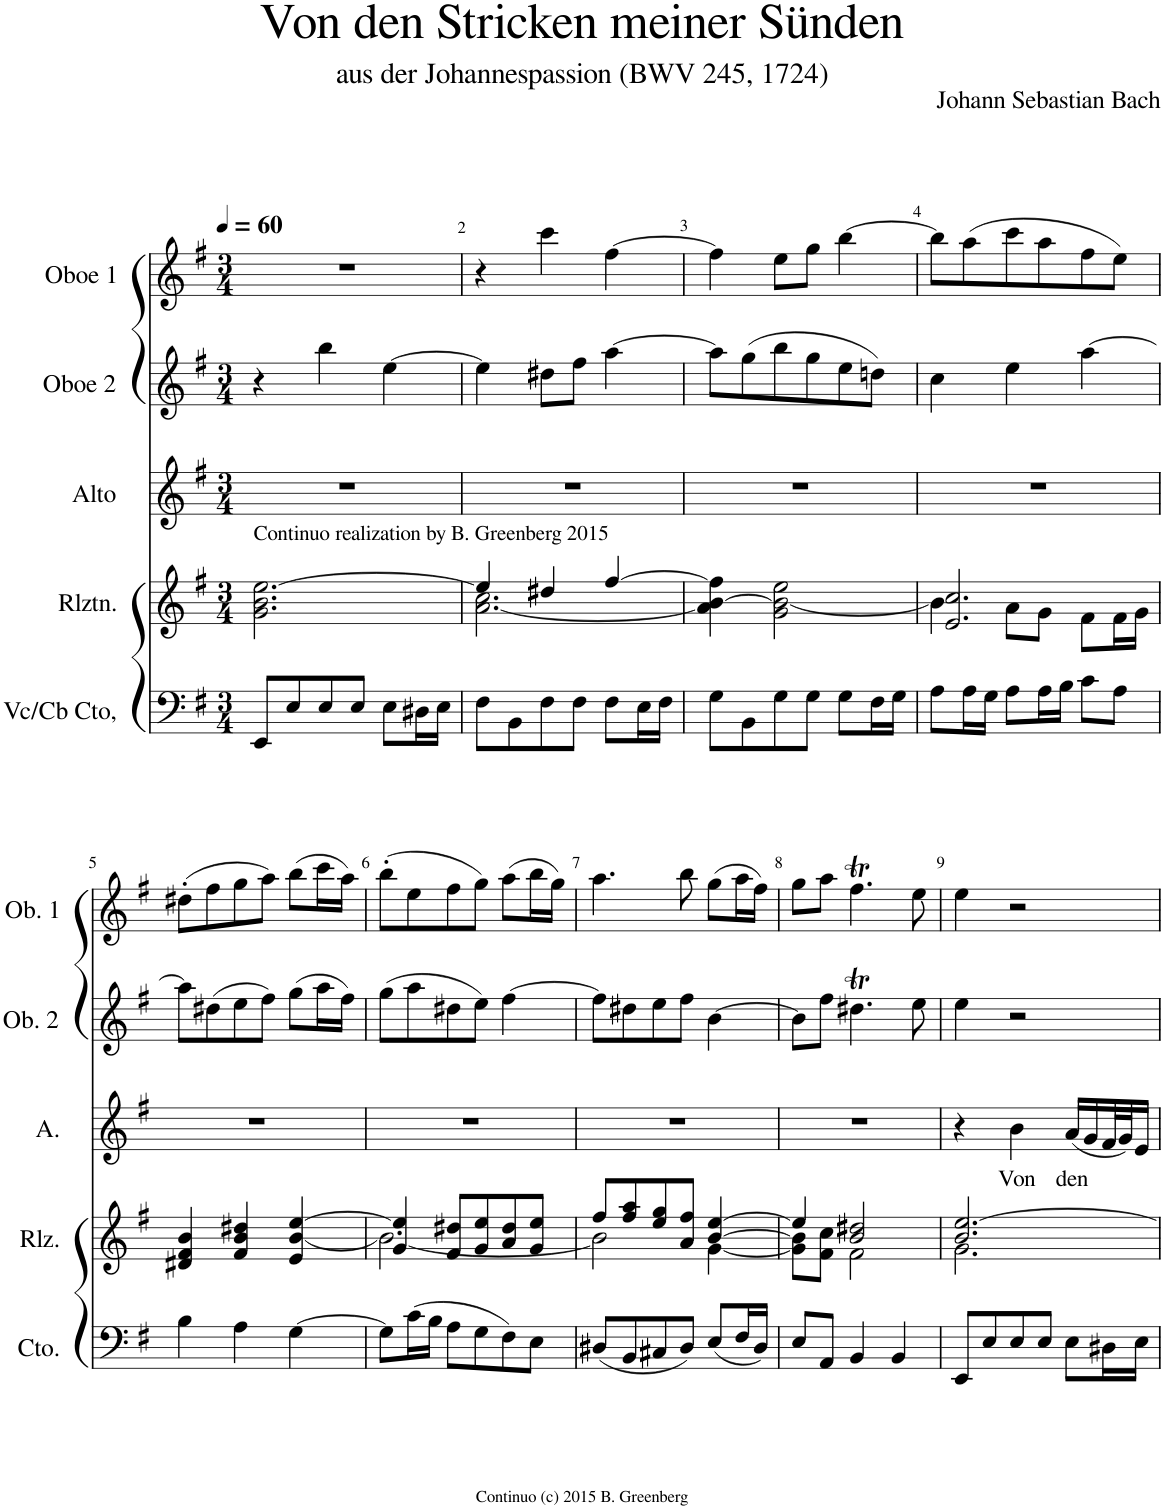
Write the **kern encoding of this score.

**kern	**kern	**kern	**text	**kern	**kern
*part5	*part4	*part3	*part3	*part2	*part1
*staff5	*staff4	*staff3	*staff3	*staff2	*staff1
*I"Vc/Cb Cto,	*I"Rlztn.	*I"Alto	*	*I"Oboe 2	*I"Oboe 1
*I'Cto.	*I'Rlz.	*I'A.	*	*I'Ob. 2	*I'Ob. 1
*clefF4	*clefG2	*clefG2	*	*clefG2	*clefG2
*k[f#]	*k[f#]	*k[f#]	*	*k[f#]	*k[f#]
*M3/4	*M3/4	*M3/4	*	*M3/4	*M3/4
*MM60	*MM60	*MM60	*	*MM60	*MM60
=1	=1	=1	=1	=1	=1
!	!LO:TX:a:t=Continuo realization by B. Greenberg 2015	!	!	!	!
8EE/L	2.g\ 2.b\ [2.ee\	2.r	.	4r	2.r
8E/	.	.	.	.	.
8E/	.	.	.	4bb\	.
8E/J	.	.	.	.	.
8E\L	.	.	.	[4ee\	.
16D#X\L	.	.	.	.	.
16E\JJ	.	.	.	.	.
=2	=2	=2	=2	=2	=2
*	*^	*	*	*	*
8F#\L	4ee/]	[2.a\ 2.cc\	2.r	.	4ee\]	4r
8BB\	.	.	.	.	.	.
8F#\	4dd#X/	.	.	.	8dd#X\L	4ccc\
8F#\J	.	.	.	.	8ff#\J	.
8F#\L	[4ff#/	.	.	.	[4aa\	[4ff#\
16E\L	.	.	.	.	.	.
16F#\JJ	.	.	.	.	.	.
*	*v	*v	*	*	*	*
=3	=3	=3	=3	=3	=3
8G\L	4a\] [4b\ 4ff#\]	2.r	.	8aa\L]	4ff#\]
8BB\	.	.	.	(8gg\	.
8G\	2g\ 2b\_ 2ee\	.	.	8bb\	8ee\L
8G\J	.	.	.	8gg\	8gg\J
8G\L	.	.	.	8ee\	[4bb\
16F#\L	.	.	.	8ddn\J)	.
16G\JJ	.	.	.	.	.
=4	=4	=4	=4	=4	=4
*	*^	*	*	*	*
8A\L	2.e/ 2.cc/	4b\]	2.r	.	4cc\	8bb\L]
16A\L	.	.	.	.	.	(8aa\
16G\JJ	.	.	.	.	.	.
8A\L	.	8a\L	.	.	4ee\	8ccc\
16A\L	.	8g\J	.	.	.	8aa\
16B\JJ	.	.	.	.	.	.
8c\L	.	8f#\L	.	.	[4aa\	8ff#\
8A\J	.	16f#\L	.	.	.	8ee\J)
.	.	16g\JJ	.	.	.	.
*	*v	*v	*	*	*	*
!!LO:LB:g=z
=5	=5	=5	=5	=5	=5
4B\	4d#X/ 4f#/ 4b/	2.r	.	8aa\L]	(8dd#X'\L
.	.	.	.	(8dd#X\	8ff#\
4A\	4f#/ 4b/ 4dd#X/	.	.	8ee\	8gg\
.	.	.	.	8ff#\J)	8aa\J)
[4G\	4e/ [4b/ [4ee/	.	.	(8gg\L	(8bb\L
.	.	.	.	16aa\L	16ccc\L
.	.	.	.	16ff#\JJ)	16aa\JJ)
=6	=6	=6	=6	=6	=6
*	*^	*	*	*	*
8G\L]	4g/ 4ee/]	2.b\_	2.r	.	(8gg\L	(8bb'\L
(16c\L	.	.	.	.	8aa\	8ee\
16B\JJ	.	.	.	.	.	.
8A\L	8f#/ 8dd#X/L	.	.	.	8dd#X\	8ff#\
8G\	8g/ 8ee/	.	.	.	8ee\J)	8gg\J)
8F#\)	8a/ 8dd#/	.	.	.	[4ff#\	(8aa\L
8E\J	8g/ 8ee/J	.	.	.	.	16bb\L
.	.	.	.	.	.	16gg\JJ)
=7	=7	=7	=7	=7	=7	=7
(8D#X/L	8ff#/L	2b\]	2.r	.	8ff#\L]	4.aa\
8BB/	8ff#/ 8aa/	.	.	.	8dd#X\	.
8C#X/	8ee/ 8gg/	.	.	.	8ee\	.
8D#/J)	8a/ 8ff#/J	.	.	.	8ff#\J	8bb\
(8E/L	[4b/ [4ee/	[4g\	.	.	[4b\	(8gg\L
16F#/L	.	.	.	.	.	16aa\L
16D#/JJ)	.	.	.	.	.	16ff#\JJ)
=8	=8	=8	=8	=8	=8	=8
8E/L	4ee/]	8g\] 8b\]L	2.r	.	8b\L]	8gg\L
8AA/J	.	8f#\ 8cc\J	.	.	8ff#\J	8aa\J
4BB/	2b/ 2dd#X/	2f#\	.	.	4.dd#Xt\	4.ff#t\
4BB/	.	.	.	.	.	.
.	.	.	.	.	8ee\	8ee\
=9	=9	=9	=9	=9	=9	=9
8EE/L	2.b/ [2.ee/	2.g\	4r	.	4ee\	4ee\
8E/	.	.	.	.	.	.
!	!	!	!	!LO:LY:b	!	!
8E/	.	.	4b\	Von	2r	2r
8E/J	.	.	.	.	.	.
!	!	!	!	!LO:LY:b	!	!
8E\L	.	.	(16a/LL	den	.	.
.	.	.	16g/	.	.	.
16D#X\L	.	.	32f#/L	.	.	.
.	.	.	32g/J)	.	.	.
16E\JJ	.	.	16e/JJ	.	.	.
*	*v	*v	*	*	*	*
=	=	=	=	=	=
*-	*-	*-	*-	*-	*-
